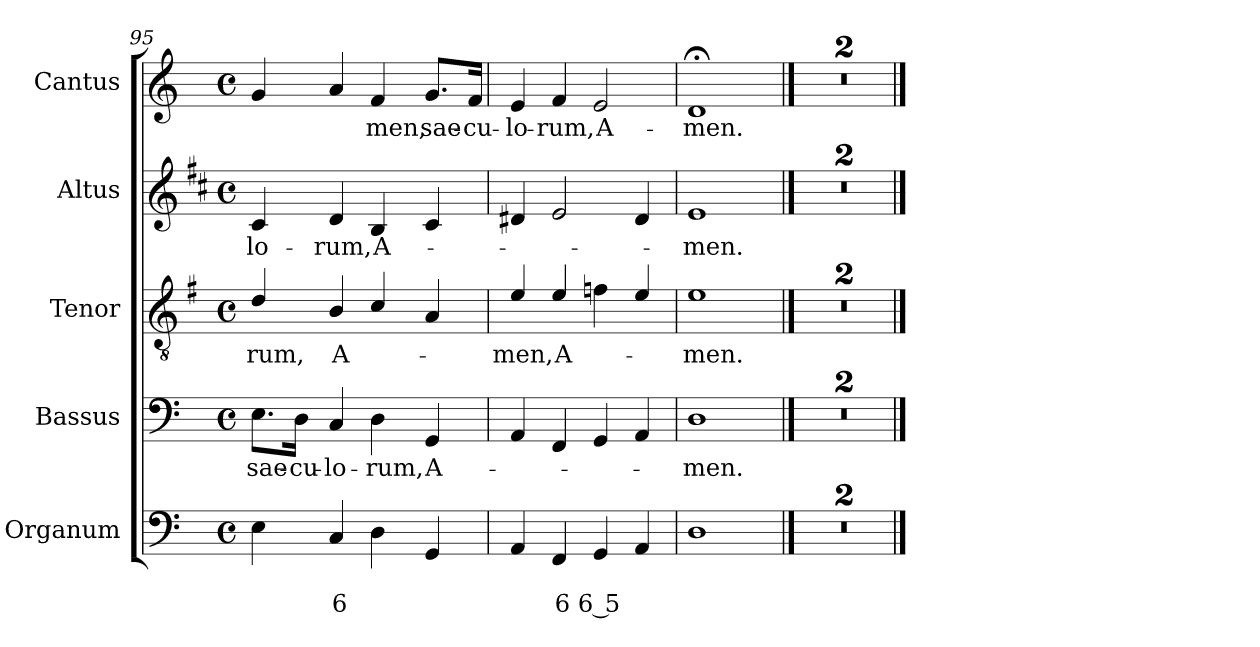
**kern	**text	**text	**kern	**text	**kern	**text	**kern	**text	**kern	**text
*part5	*part5	*part5	*part4	*part4	*part3	*part3	*part2	*part2	*part1	*part1
*staff5	*staff5	*staff5	*staff4	*staff4	*staff3	*staff3	*staff2	*staff2	*staff1	*staff1
*I"Organum	*	*	*I"Bassus	*	*I"Tenor	*	*I"Altus	*	*I"Cantus	*
*I'Or.	*	*	*I'B	*	*I'T	*	*I'A	*	*I'C	*
*clefF4	*	*	*clefF4	*	*clefGv2	*	*clefG2	*	*clefG2	*
*	*	*	*	*	*ITrd4c7	*	*ITrd1c2	*	*	*
*k[]	*	*	*k[]	*	*k[]	*	*k[]	*	*k[]	*
*C:	*	*	*C:	*	*C:	*	*C:	*	*C:	*
*M4/4	*	*	*M4/4	*	*M4/4	*	*M4/4	*	*M4/4	*
*met(c)	*	*	*met(c)	*	*met(c)	*	*met(c)	*	*met(c)	*
=95	=95	=95	=95	=95	=95	=95	=95	=95	=95	=95
!	!	!	!	!LO:LY:b	!	!LO:LY:b	!	!LO:LY:b	!	!
4E\	.	.	8.E\L	sae-	4G/	-rum,	4B/	-lo-	4g/	.
!	!	!	!	!LO:LY:b	!	!	!	!	!	!
.	.	.	16D\Jk	-cu-	.	.	.	.	.	.
!	!	!LO:LY:b	!	!LO:LY:b	!	!LO:LY:b	!	!LO:LY:b	!	!
4C/	.	6	4C/	-lo-	4E/	A-	4c/	-rum,	4a/	.
!	!	!	!	!LO:LY:b	!	!	!	!LO:LY:b	!	!LO:LY:b
4D\	.	.	4D\	-rum,	4F/	.	4A/	A-	4f/	-men,
!	!	!	!	!LO:LY:b	!	!	!	!	!	!LO:LY:b
4GG/	.	.	4GG/	A-	4D/	.	4B/	.	8.g/L	sae-
!	!	!	!	!	!	!	!	!	!	!LO:LY:b
.	.	.	.	.	.	.	.	.	16f/Jk	-cu-
=96	=96	=96	=96	=96	=96	=96	=96	=96	=96	=96
!	!	!	!	!	!	!LO:LY:b	!	!	!	!LO:LY:b
4AA/	.	.	4AA/	.	4A/	-men,	4c#X/	.	4e/	-lo-
!	!	!LO:LY:b	!	!	!	!LO:LY:b	!	!	!	!LO:LY:b
4FF/	.	6	4FF/	.	4A/	A-	2d/	.	4f/	-rum,
!	!	!LO:LY:b	!	!	!	!	!	!	!	!LO:LY:b
4GG/	.	6 5	4GG/	.	4B-X\	.	.	.	2e/	A-
4AA/	.	.	4AA/	.	4A/	.	4c#/	.	.	.
=97	=97	=97	=97	=97	=97	=97	=97	=97	=97	=97
!	!	!	!	!LO:LY:b	!	!LO:LY:b	!	!LO:LY:b	!	!LO:LY:b
1D	.	.	1D	-men.	1A	-men.	1d	-men.	1d;<	-men.
==98	==98	==98	==98	==98	==98	==98	==98	==98	==98	==98
1r	.	.	1r	.	1r	.	1r	.	1r	.
=99	=99	=99	=99	=99	=99	=99	=99	=99	=99	=99
1r	.	.	1r	.	1r	.	1r	.	1r	.
==	==	==	==	==	==	==	==	==	==	==
*-	*-	*-	*-	*-	*-	*-	*-	*-	*-	*-
